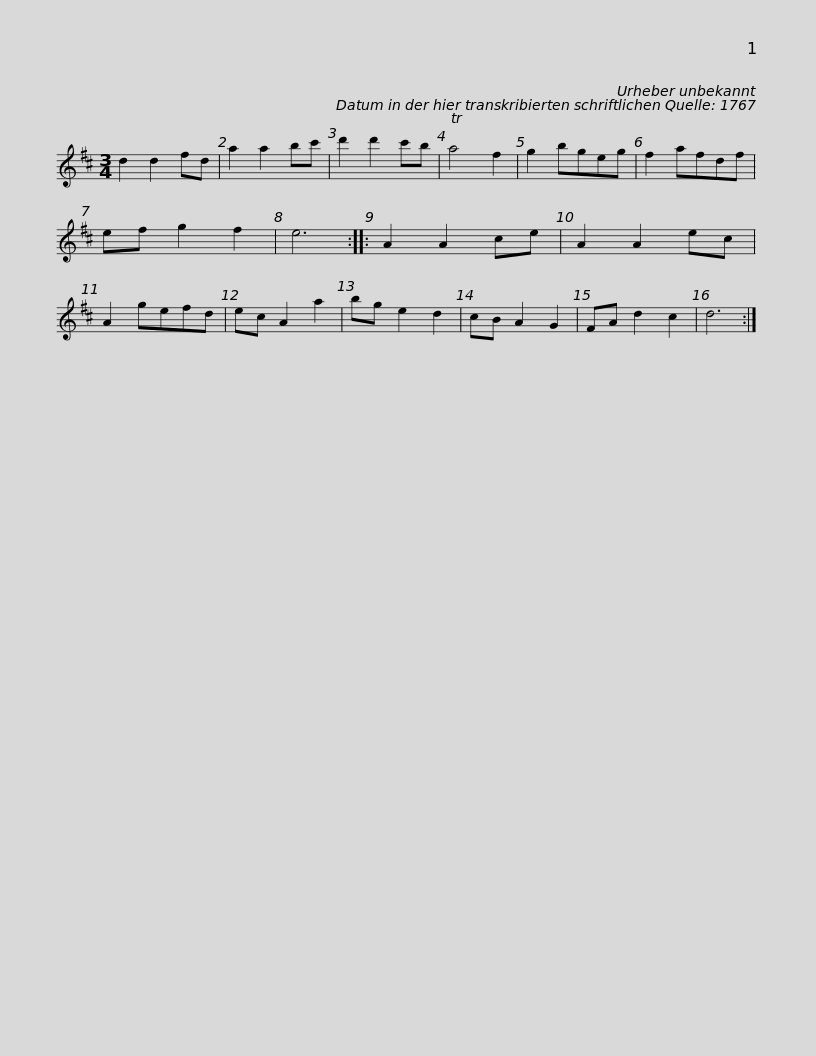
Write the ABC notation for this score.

X:1
L:1/8
M:3/4
I:linebreak $
K:D
V:1 treble
V:1
 d2 d2 fd | a2 a2 bc' | d'2 d'2 c'b | Ta4 f2 | g2 bgeg | %5
 f2 afdf | ef g2 f2 | e6 :: A2 A2 ce |$ A2 A2 ec | %10
 A2 gefd | ec A2 a2 | bg e2 d2 | cB A2 G2 | FA d2 c2 | %15
 d6 :| %16
